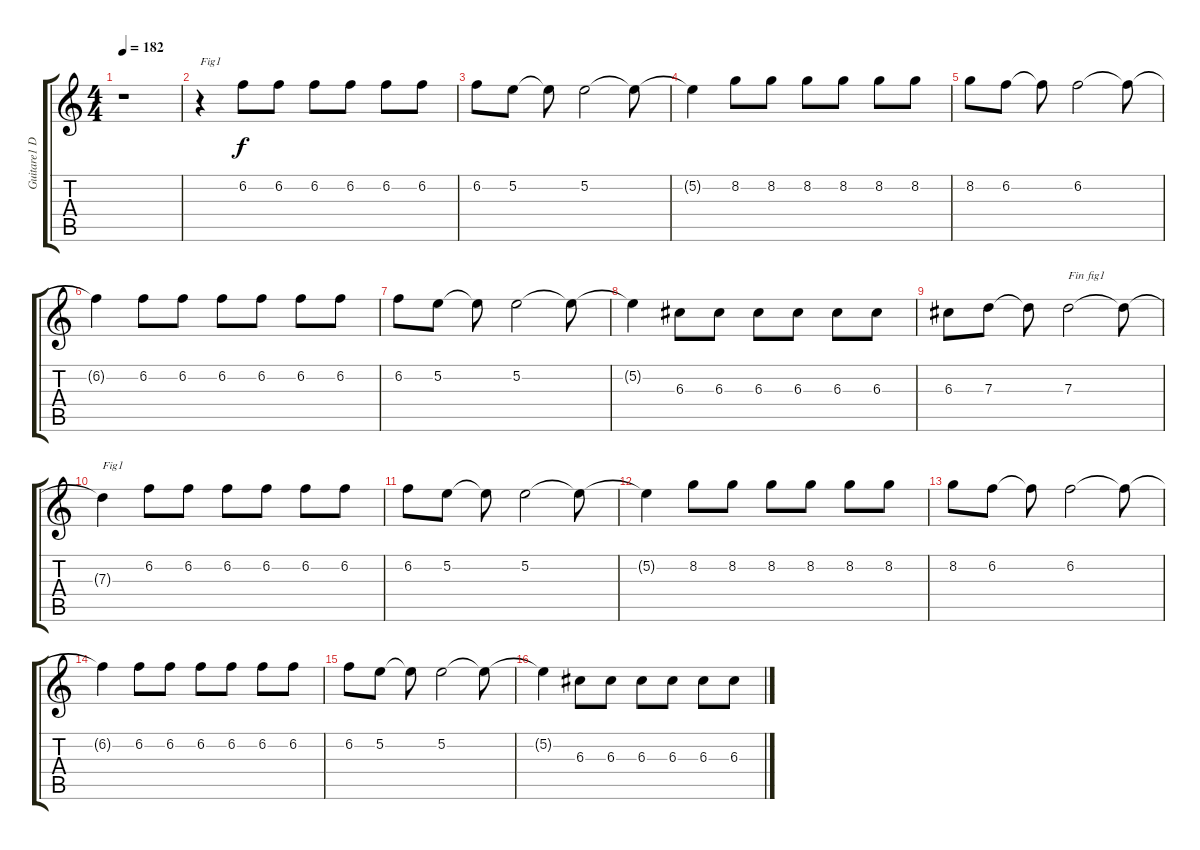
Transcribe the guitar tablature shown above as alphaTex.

\track ("Guitare1 Dr-D" "Guitare1 D") {instrument overdrivenguitar}
\staff {score tabs}
\tuning (E4 B3 G3 D3 A2 D2) {hide}
\ts (4 4)
\tempo 182
\clef g2
\ks c
r.1{dy f instrument overdrivenguitar} |
r.4{txt "Fig1"} 6.2.8 6.2.8 6.2.8 6.2.8 6.2.8 6.2.8 |
6.2.8 5.2.8 5.2{t}.8 5.2.2 5.2{t}.8 |
5.2{t}.4 8.2.8 8.2.8 8.2.8 8.2.8 8.2.8 8.2.8 |
8.2.8 6.2.8 6.2{t}.8 6.2.2 6.2{t}.8 |
6.2{t}.4 6.2.8 6.2.8 6.2.8 6.2.8 6.2.8 6.2.8 |
6.2.8 5.2.8 5.2{t}.8 5.2.2 5.2{t}.8 |
5.2{t}.4 6.3.8 6.3.8 6.3.8 6.3.8 6.3.8 6.3.8 |
6.3.8 7.3.8 7.3{t}.8 7.3.2{txt "Fin fig1"} 7.3{t}.8 |
7.3{t}.4{txt "Fig1"} 6.2.8 6.2.8 6.2.8 6.2.8 6.2.8 6.2.8 |
6.2.8 5.2.8 5.2{t}.8 5.2.2 5.2{t}.8 |
5.2{t}.4 8.2.8 8.2.8 8.2.8 8.2.8 8.2.8 8.2.8 |
8.2.8 6.2.8 6.2{t}.8 6.2.2 6.2{t}.8 |
6.2{t}.4 6.2.8 6.2.8 6.2.8 6.2.8 6.2.8 6.2.8 |
6.2.8 5.2.8 5.2{t}.8 5.2.2 5.2{t}.8 |
5.2{t}.4 6.3.8 6.3.8 6.3.8 6.3.8 6.3.8 6.3.8
